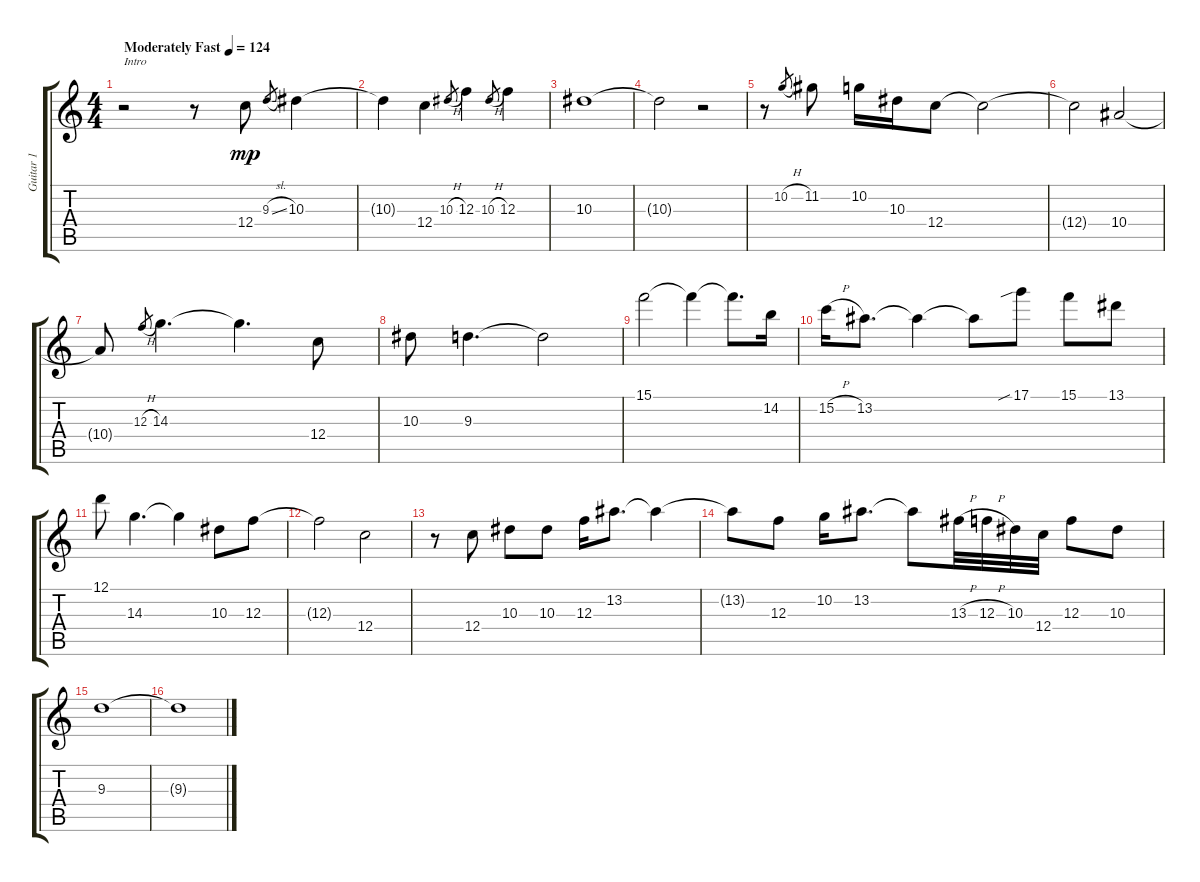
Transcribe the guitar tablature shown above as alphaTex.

\track ("Guitar 1" "Guitar 1") {instrument distortionguitar}
\staff {score tabs}
\tuning (D4 A3 F3 C3 G2 C2) {hide}
\ts (4 4)
\tempo (124 "Moderately Fast")
\clef g2
\ks c
r.2{txt "Intro" dy mp instrument distortionguitar} r.8 12.4.8 9.3{sl}.8{gr} 10.3.4 |
10.3{t}.4 12.4.4 10.3{h}.8{gr} 12.3.4 10.3{h}.8{gr} 12.3.4 |
10.3.1 |
10.3{t}.2 r.2 |
r.8 10.2{h}.8{gr} 11.2.8 10.2.16 10.3.16 12.4.8 12.4{t}.2 |
12.4{t}.2 10.4.2 |
10.4{t}.8 12.3{h}.8{gr} 14.3.4{d} 14.3{t}.4{d} 12.4.8 |
10.3.8 9.3.4{d} 9.3{t}.2 |
15.1.2 15.1{t}.4 15.1{t}.8{d} 14.2.16 |
15.2{h}.16 13.2.8{d} 13.2{t}.4 13.2{t}.8 17.1{sib}.8 15.1.8 13.1.8 |
12.1.8 14.3.4{d} 14.3{t}.4 10.3.8 12.3.8 |
12.3{t}.2 12.4.2 |
r.8 12.4.8 10.3.8 10.3.8 12.3.16 13.2.8{d} 13.2{t}.4 |
13.2{t}.8 12.3.8 10.2.16 13.2.8{d} 13.2{t}.8 13.3{h}.32 12.3{h}.32 10.3.32 12.4.32 12.3.8 10.3.8 |
9.3.1 |
9.3{t}.1
